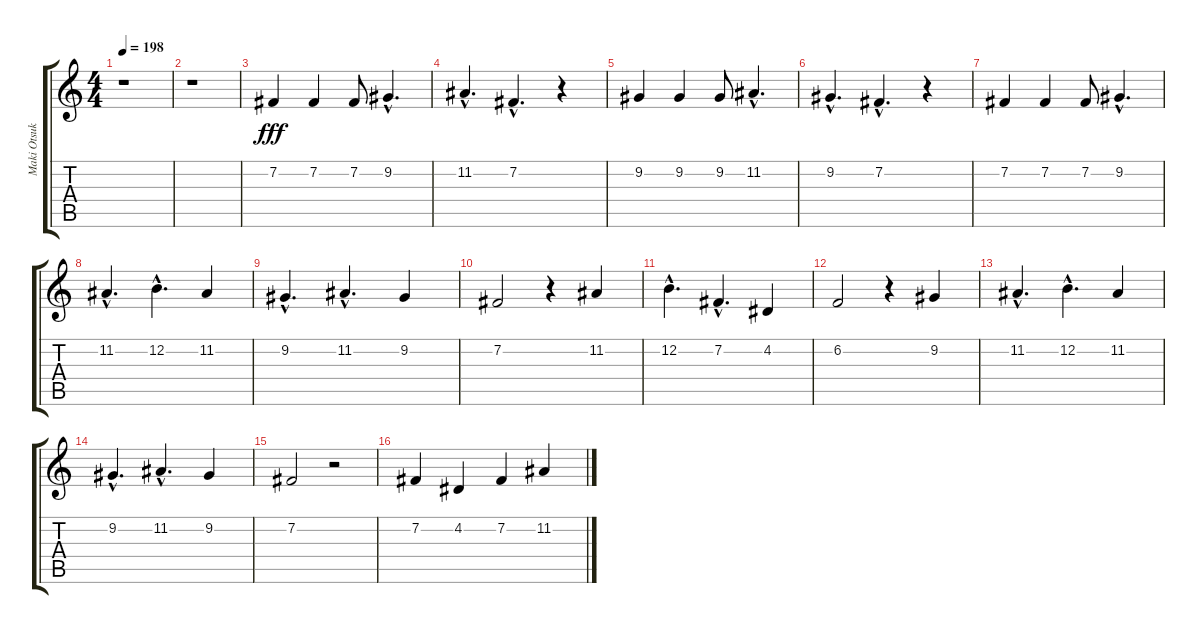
\track ("Maki Otsuki (Vocal)" "Maki Otsuk") {instrument lead1square}
\staff {score tabs}
\tuning (E4 B3 G3 D3 A2 E2) {hide}
\ts (4 4)
\tempo 198
\clef g2
\ks c
r.1{dy mf} |
r.1 |
7.2.4{dy fff} 7.2.4 7.2.8 9.2{hac}.4{d} |
11.2{hac}.4{d} 7.2{hac}.4{d} r.4 |
9.2.4 9.2.4 9.2.8 11.2{hac}.4{d} |
9.2{hac}.4{d} 7.2{hac}.4{d} r.4 |
7.2.4 7.2.4 7.2.8 9.2{hac}.4{d} |
11.2{hac}.4{d} 12.2{hac}.4{d} 11.2.4 |
9.2{hac}.4{d} 11.2{hac}.4{d} 9.2.4 |
7.2.2 r.4 11.2.4 |
12.2{hac}.4{d} 7.2{hac}.4{d} 4.2.4 |
6.2.2 r.4 9.2.4 |
11.2{hac}.4{d} 12.2{hac}.4{d} 11.2.4 |
9.2{hac}.4{d} 11.2{hac}.4{d} 9.2.4 |
7.2.2 r.2 |
7.2.4 4.2.4 7.2.4 11.2.4
